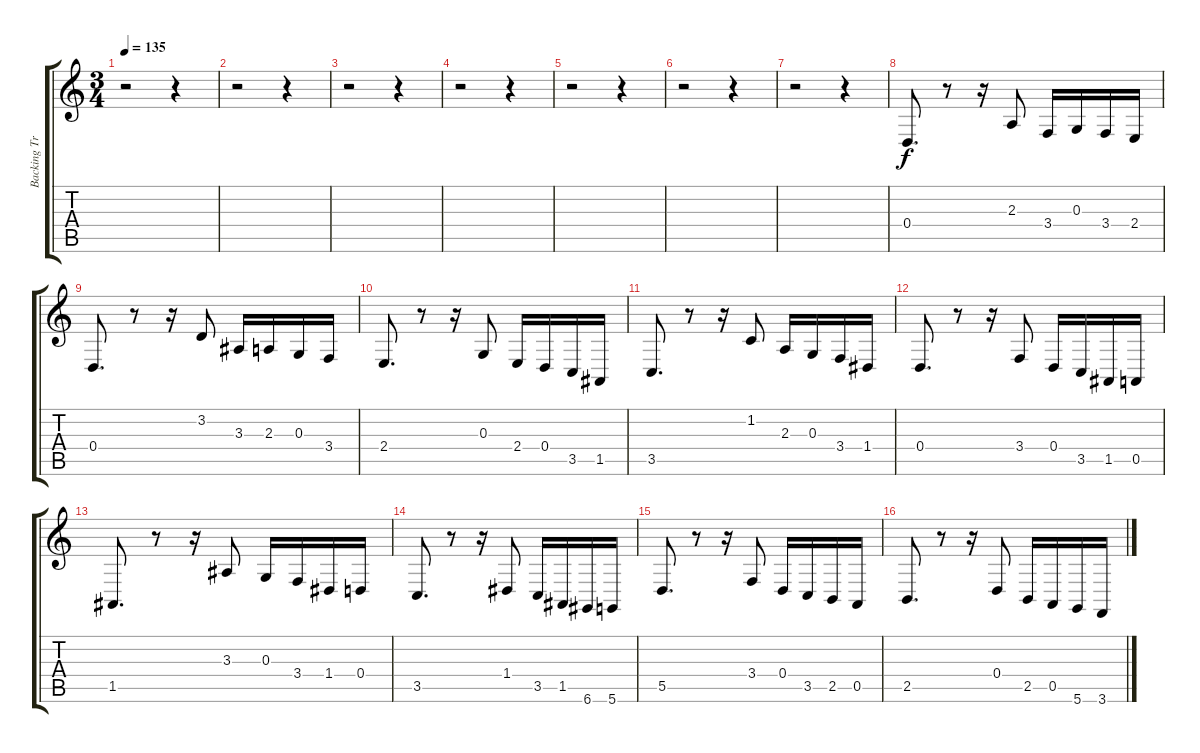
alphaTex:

\track ("Backing Track" "Backing Tr") {instrument cello}
\staff {score tabs}
\tuning (E4 B3 G3 D3 A2 D2) {hide}
\ts (3 4)
\tempo 135
\clef g2
\ks c
r.2{dy f} r.4 |
r.2 r.4 |
r.2 r.4 |
r.2 r.4 |
r.2 r.4 |
r.2 r.4 |
r.2 r.4 |
0.4.8{d} r.8 r.16 2.3.8 3.4.16 0.3.16 3.4.16 2.4.16 |
0.4.8{d} r.8 r.16 3.2.8 3.3.16 2.3.16 0.3.16 3.4.16 |
2.4.8{d} r.8 r.16 0.3.8 2.4.16 0.4.16 3.5.16 1.5.16 |
3.5.8{d} r.8 r.16 1.2.8 2.3.16 0.3.16 3.4.16 1.4.16 |
0.4.8{d} r.8 r.16 3.4.8 0.4.16 3.5.16 1.5.16 0.5.16 |
1.5.8{d} r.8 r.16 3.3.8 0.3.16 3.4.16 1.4.16 0.4.16 |
3.5.8{d} r.8 r.16 1.4.8 3.5.16 1.5.16 6.6.16 5.6.16 |
5.5.8{d} r.8 r.16 3.4.8 0.4.16 3.5.16 2.5.16 0.5.16 |
2.5.8{d} r.8 r.16 0.4.8 2.5.16 0.5.16 5.6.16 3.6.16
